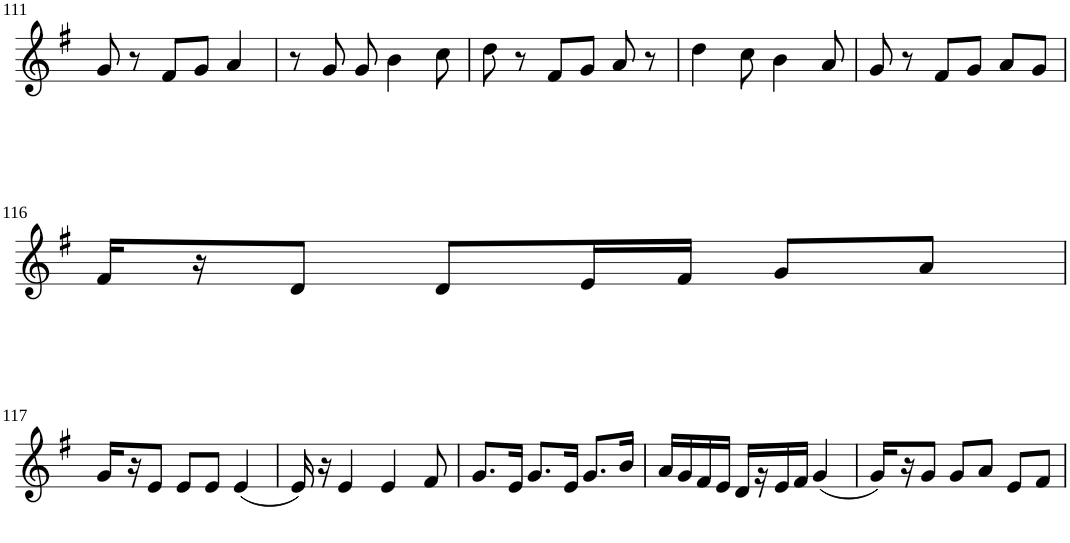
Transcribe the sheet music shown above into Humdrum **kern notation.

**kern
*part1
*staff1
*I"Violin
!!LO:PB:g=z
*clefG2
*k[f#]
*G:
*M3/4
=111
8g/
8r
8f#/L
8g/J
4a/
=112
8r
8g/
8g/
4b\
8cc\
=113
8dd\
8r
8f#/L
8g/J
8a/
8r
=114
4dd\
8cc\
4b\
8a/
=115
8g/
8r
8f#/L
8g/J
8a/L
8g/J
!!LO:LB:g=z
=116
16f#/LL
16r
8d/J
8d/L
16e/L
16f#/JJ
8g/L
8a/J
!!LO:LB:g=z
=117
16g/LL
16r
8e/J
8e/L
8e/J
(4e/
=118
16e/)
16r
4e/
4e/
8f#/
=119
8.g/L
16e/Jk
8.g/L
16e/Jk
8.g/L
16b/Jk
=120
16a/LL
16g/
16f#/
16e/JJ
16d/LL
16r
16e/
16f#/JJ
(4g/
=121
16g/LL)
16r
8g/J
8g/L
8a/J
8e/L
8f#/J
=
*-
